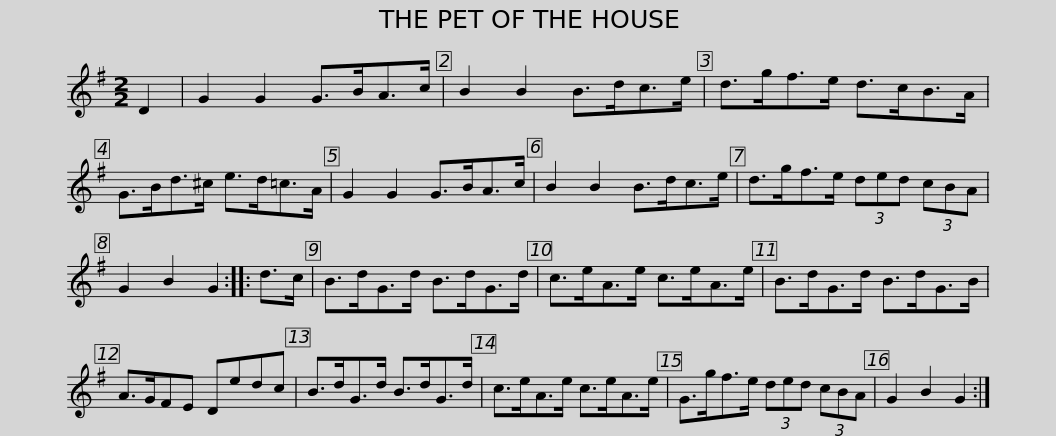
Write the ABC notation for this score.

X:1
L:1/8
M:2/2
I:linebreak $
K:G
V:1 treble
V:1
 D2 | G2 G2 G>BA>c | B2 B2 B>dc>e | d>gf>e d>cB>A | G>Bd>^c e>d=c>A | %5
 G2 G2 G>BA>c |$ B2 B2 B>dc>e | d>gf>e (3ded (3cBA | G2 B2 G2 :: d>c | %10
 B>dG>d B>dG>d | c>eA>e c>eA>e |$ B>dG>d B>dG>B | A>GFE Dedc | B>dG>d B>dG>d | %15
 c>eA>e c>eA>e |$ G>gf>e (3ded (3cBA | G2 B2 G2 :| %18
